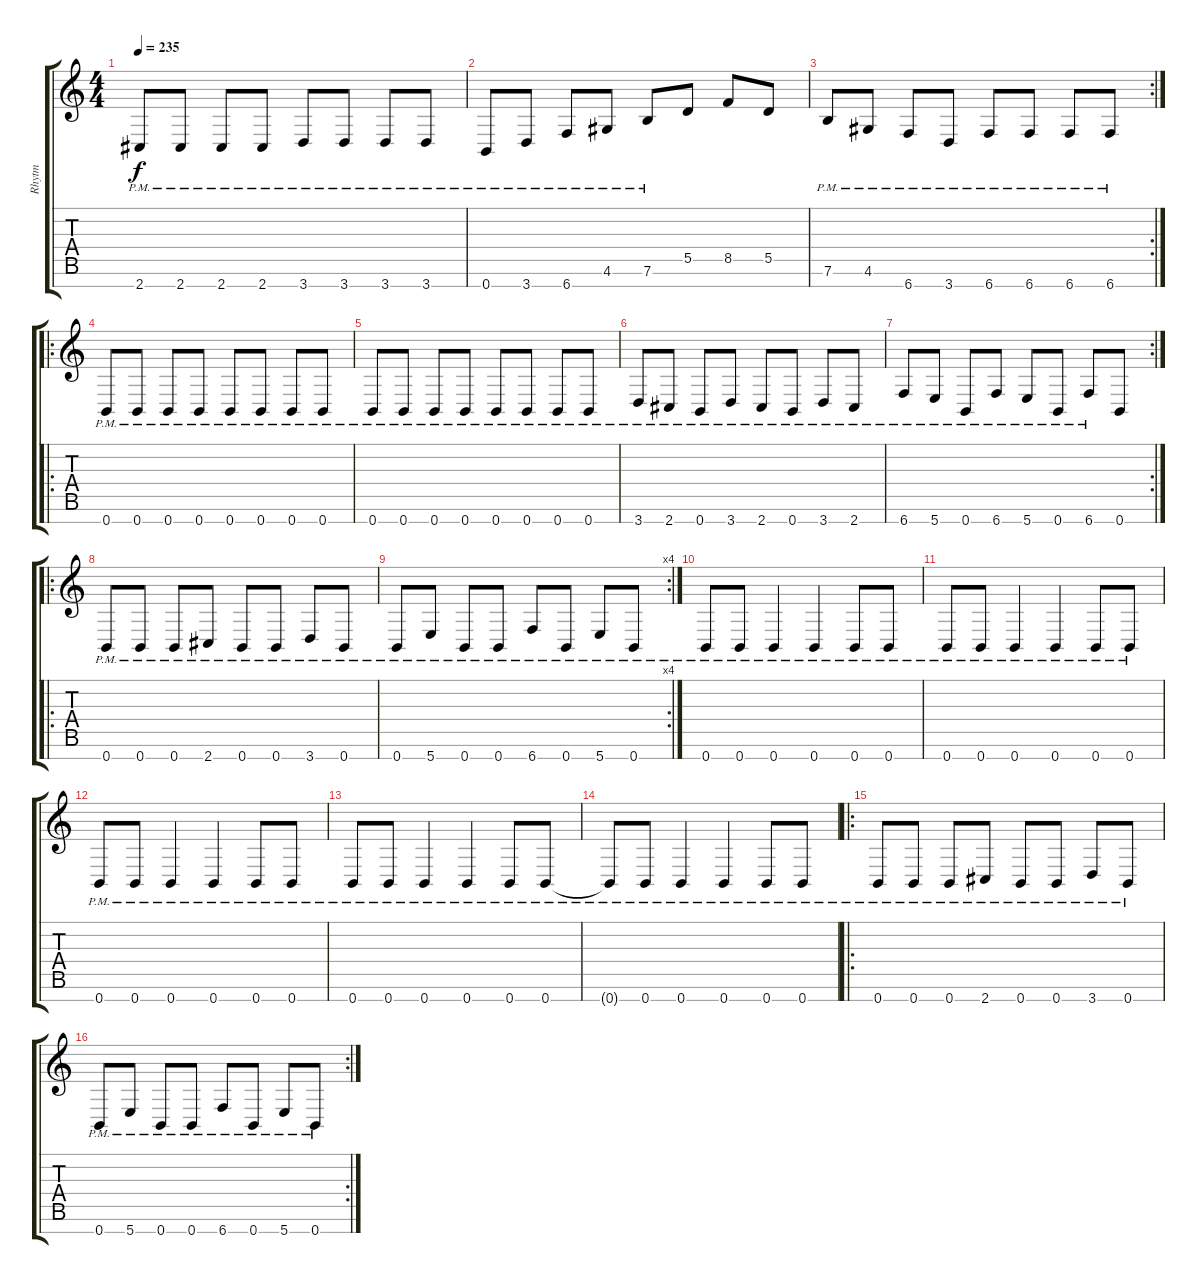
\track ("Rhytm" "Rhytm") {instrument distortionguitar}
\staff {score tabs}
\tuning (E4 B3 G3 D3 A2 E2 B1) {hide}
\ts (4 4)
\tempo 235
\clef g2
\ks c
2.7{pm}.8{dy f} 2.7{pm}.8 2.7{pm}.8 2.7{pm}.8 3.7{pm}.8 3.7{pm}.8 3.7{pm}.8 3.7{pm}.8 |
0.7{pm}.8 3.7{pm}.8 6.7{pm}.8 4.6{pm}.8 7.6{pm}.8 5.5.8 8.5.8 5.5.8 |
\rc 2
7.6{pm}.8 4.6{pm}.8 6.7{pm}.8 3.7{pm}.8 6.7{pm}.8 6.7{pm}.8 6.7{pm}.8 6.7{pm}.8 |
\ro
0.7{pm}.8 0.7{pm}.8 0.7{pm}.8 0.7{pm}.8 0.7{pm}.8 0.7{pm}.8 0.7{pm}.8 0.7{pm}.8 |
0.7{pm}.8 0.7{pm}.8 0.7{pm}.8 0.7{pm}.8 0.7{pm}.8 0.7{pm}.8 0.7{pm}.8 0.7{pm}.8 |
3.7{pm}.8 2.7{pm}.8 0.7{pm}.8 3.7{pm}.8 2.7{pm}.8 0.7{pm}.8 3.7{pm}.8 2.7{pm}.8 |
\rc 2
6.7{pm}.8 5.7{pm}.8 0.7{pm}.8 6.7{pm}.8 5.7{pm}.8 0.7{pm}.8 6.7{pm}.8 0.7.8 |
\ro
0.7{pm}.8 0.7{pm}.8 0.7{pm}.8 2.7{pm}.8 0.7{pm}.8 0.7{pm}.8 3.7{pm}.8 0.7{pm}.8 |
\rc 4
0.7{pm}.8 5.7{pm}.8 0.7{pm}.8 0.7{pm}.8 6.7{pm}.8 0.7{pm}.8 5.7{pm}.8 0.7{pm}.8 |
0.7{pm}.8 0.7{pm}.8 0.7{pm}.4 0.7{pm}.4 0.7{pm}.8 0.7{pm}.8 |
0.7{pm}.8 0.7{pm}.8 0.7{pm}.4 0.7{pm}.4 0.7{pm}.8 0.7{pm}.8 |
0.7{pm}.8 0.7{pm}.8 0.7{pm}.4 0.7{pm}.4 0.7{pm}.8 0.7{pm}.8 |
0.7{pm}.8 0.7{pm}.8 0.7{pm}.4 0.7{pm}.4 0.7{pm}.8 0.7{pm}.8 |
0.7{pm t}.8 0.7{pm}.8 0.7{pm}.4 0.7{pm}.4 0.7{pm}.8 0.7{pm}.8 |
\ro
0.7{pm}.8 0.7{pm}.8 0.7{pm}.8 2.7{pm}.8 0.7{pm}.8 0.7{pm}.8 3.7{pm}.8 0.7{pm}.8 |
\rc 2
0.7{pm}.8 5.7{pm}.8 0.7{pm}.8 0.7{pm}.8 6.7{pm}.8 0.7{pm}.8 5.7{pm}.8 0.7{pm}.8
